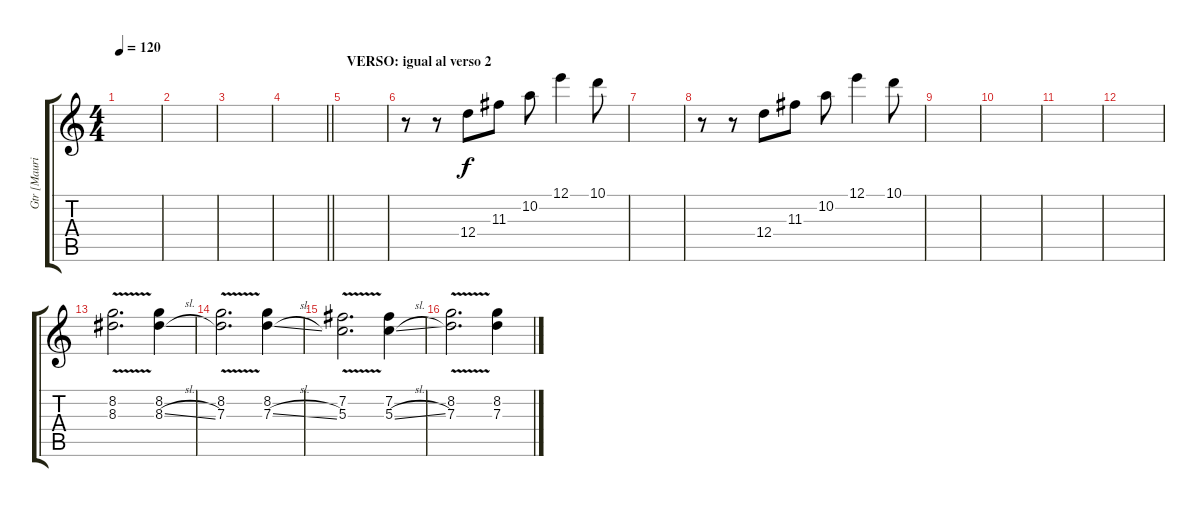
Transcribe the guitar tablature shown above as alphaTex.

\track ("Gtr [Mauricio Durán]" "Gtr [Mauri") {instrument electricguitarjazz}
\staff {score tabs}
\tuning (E4 B3 G3 D3 A2 E2) {hide}
\ts (4 4)
\tempo 120
\clef g2
\ks c
|
|
|
\barLineRight lightlight
|
\section ("" "VERSO: igual al verso 2")
|
r.8 r.8 12.4.8 11.3.8 10.2.8 12.1.4 10.1.8 |
|
r.8 r.8 12.4.8 11.3.8 10.2.8 12.1.4 10.1.8 |
|
|
|
|
(8.2{v} 8.3).2{d} (8.2 8.3{sl}).4 |
(8.2{v} 7.3).2{d} (8.2 7.3{sl}).4 |
(7.2{v} 5.3).2{d} (7.2 5.3{sl}).4 |
(8.2{v} 7.3).2{d} (8.2 7.3{sl}).4
